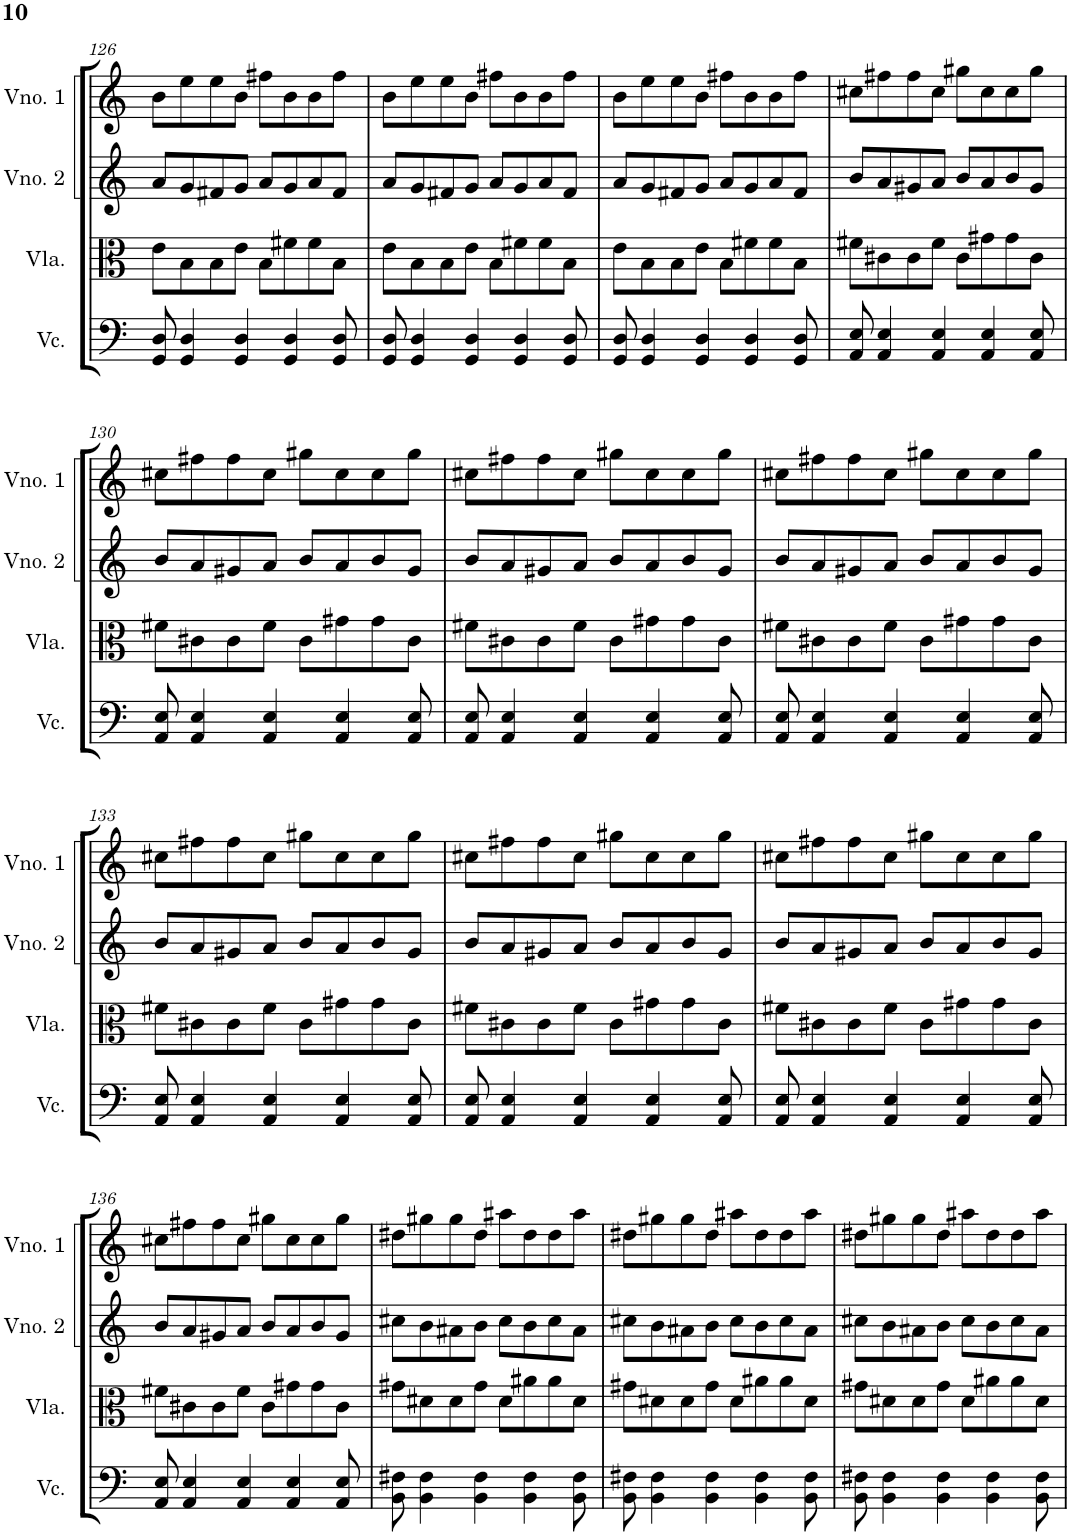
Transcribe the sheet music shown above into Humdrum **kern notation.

**kern	**kern	**kern	**kern
*part4	*part3	*part2	*part1
*staff4	*staff3	*staff2	*staff1
*I"Violoncelo	*I"Viola	*I"Violino 2	*I"Violino 1
*I'Vc.	*I'Vla.	*I'Vno. 2	*I'Vno. 1
!!LO:PB:g=z
*clefF4	*clefC3	*clefG2	*clefG2
*k[]	*k[]	*k[]	*k[]
*M4/4	*M4/4	*M4/4	*M4/4
=126	=126	=126	=126
8GG/ 8D/	8e\L	8a/L	8b\L
4GG/ 4D/	8B\	8g/	8ee\
.	8B\	8f#X/	8ee\
4GG/ 4D/	8e\J	8g/J	8b\J
.	8B\L	8a/L	8ff#X\L
4GG/ 4D/	8f#X\	8g/	8b\
.	8f#\	8a/	8b\
8GG/ 8D/	8B\J	8f#/J	8ff#\J
=127	=127	=127	=127
8GG/ 8D/	8e\L	8a/L	8b\L
4GG/ 4D/	8B\	8g/	8ee\
.	8B\	8f#X/	8ee\
4GG/ 4D/	8e\J	8g/J	8b\J
.	8B\L	8a/L	8ff#X\L
4GG/ 4D/	8f#X\	8g/	8b\
.	8f#\	8a/	8b\
8GG/ 8D/	8B\J	8f#/J	8ff#\J
=128	=128	=128	=128
8GG/ 8D/	8e\L	8a/L	8b\L
4GG/ 4D/	8B\	8g/	8ee\
.	8B\	8f#X/	8ee\
4GG/ 4D/	8e\J	8g/J	8b\J
.	8B\L	8a/L	8ff#X\L
4GG/ 4D/	8f#X\	8g/	8b\
.	8f#\	8a/	8b\
8GG/ 8D/	8B\J	8f#/J	8ff#\J
=129	=129	=129	=129
8AA/ 8E/	8f#X\L	8b/L	8cc#X\L
4AA/ 4E/	8c#X\	8a/	8ff#X\
.	8c#\	8g#X/	8ff#\
4AA/ 4E/	8f#\J	8a/J	8cc#\J
.	8c#\L	8b/L	8gg#X\L
4AA/ 4E/	8g#X\	8a/	8cc#\
.	8g#\	8b/	8cc#\
8AA/ 8E/	8c#\J	8g#/J	8gg#\J
!!LO:LB:g=z
=130	=130	=130	=130
8AA/ 8E/	8f#X\L	8b/L	8cc#X\L
4AA/ 4E/	8c#X\	8a/	8ff#X\
.	8c#\	8g#X/	8ff#\
4AA/ 4E/	8f#\J	8a/J	8cc#\J
.	8c#\L	8b/L	8gg#X\L
4AA/ 4E/	8g#X\	8a/	8cc#\
.	8g#\	8b/	8cc#\
8AA/ 8E/	8c#\J	8g#/J	8gg#\J
=131	=131	=131	=131
8AA/ 8E/	8f#X\L	8b/L	8cc#X\L
4AA/ 4E/	8c#X\	8a/	8ff#X\
.	8c#\	8g#X/	8ff#\
4AA/ 4E/	8f#\J	8a/J	8cc#\J
.	8c#\L	8b/L	8gg#X\L
4AA/ 4E/	8g#X\	8a/	8cc#\
.	8g#\	8b/	8cc#\
8AA/ 8E/	8c#\J	8g#/J	8gg#\J
=132	=132	=132	=132
8AA/ 8E/	8f#X\L	8b/L	8cc#X\L
4AA/ 4E/	8c#X\	8a/	8ff#X\
.	8c#\	8g#X/	8ff#\
4AA/ 4E/	8f#\J	8a/J	8cc#\J
.	8c#\L	8b/L	8gg#X\L
4AA/ 4E/	8g#X\	8a/	8cc#\
.	8g#\	8b/	8cc#\
8AA/ 8E/	8c#\J	8g#/J	8gg#\J
!!LO:LB:g=z
=133	=133	=133	=133
8AA/ 8E/	8f#X\L	8b/L	8cc#X\L
4AA/ 4E/	8c#X\	8a/	8ff#X\
.	8c#\	8g#X/	8ff#\
4AA/ 4E/	8f#\J	8a/J	8cc#\J
.	8c#\L	8b/L	8gg#X\L
4AA/ 4E/	8g#X\	8a/	8cc#\
.	8g#\	8b/	8cc#\
8AA/ 8E/	8c#\J	8g#/J	8gg#\J
=134	=134	=134	=134
8AA/ 8E/	8f#X\L	8b/L	8cc#X\L
4AA/ 4E/	8c#X\	8a/	8ff#X\
.	8c#\	8g#X/	8ff#\
4AA/ 4E/	8f#\J	8a/J	8cc#\J
.	8c#\L	8b/L	8gg#X\L
4AA/ 4E/	8g#X\	8a/	8cc#\
.	8g#\	8b/	8cc#\
8AA/ 8E/	8c#\J	8g#/J	8gg#\J
=135	=135	=135	=135
8AA/ 8E/	8f#X\L	8b/L	8cc#X\L
4AA/ 4E/	8c#X\	8a/	8ff#X\
.	8c#\	8g#X/	8ff#\
4AA/ 4E/	8f#\J	8a/J	8cc#\J
.	8c#\L	8b/L	8gg#X\L
4AA/ 4E/	8g#X\	8a/	8cc#\
.	8g#\	8b/	8cc#\
8AA/ 8E/	8c#\J	8g#/J	8gg#\J
!!LO:LB:g=z
=136	=136	=136	=136
8AA/ 8E/	8f#X\L	8b/L	8cc#X\L
4AA/ 4E/	8c#X\	8a/	8ff#X\
.	8c#\	8g#X/	8ff#\
4AA/ 4E/	8f#\J	8a/J	8cc#\J
.	8c#\L	8b/L	8gg#X\L
4AA/ 4E/	8g#X\	8a/	8cc#\
.	8g#\	8b/	8cc#\
8AA/ 8E/	8c#\J	8g#/J	8gg#\J
=137	=137	=137	=137
8BB\ 8F#X\	8g#X\L	8cc#X\L	8dd#X\L
4BB\ 4F#\	8d#X\	8b\	8gg#X\
.	8d#\	8a#X\	8gg#\
4BB\ 4F#\	8g#\J	8b\J	8dd#\J
.	8d#\L	8cc#\L	8aa#X\L
4BB\ 4F#\	8a#X\	8b\	8dd#\
.	8a#\	8cc#\	8dd#\
8BB\ 8F#\	8d#\J	8a#\J	8aa#\J
=138	=138	=138	=138
8BB\ 8F#X\	8g#X\L	8cc#X\L	8dd#X\L
4BB\ 4F#\	8d#X\	8b\	8gg#X\
.	8d#\	8a#X\	8gg#\
4BB\ 4F#\	8g#\J	8b\J	8dd#\J
.	8d#\L	8cc#\L	8aa#X\L
4BB\ 4F#\	8a#X\	8b\	8dd#\
.	8a#\	8cc#\	8dd#\
8BB\ 8F#\	8d#\J	8a#\J	8aa#\J
=139	=139	=139	=139
8BB\ 8F#X\	8g#X\L	8cc#X\L	8dd#X\L
4BB\ 4F#\	8d#X\	8b\	8gg#X\
.	8d#\	8a#X\	8gg#\
4BB\ 4F#\	8g#\J	8b\J	8dd#\J
.	8d#\L	8cc#\L	8aa#X\L
4BB\ 4F#\	8a#X\	8b\	8dd#\
.	8a#\	8cc#\	8dd#\
8BB\ 8F#\	8d#\J	8a#\J	8aa#\J
=	=	=	=
*-	*-	*-	*-
